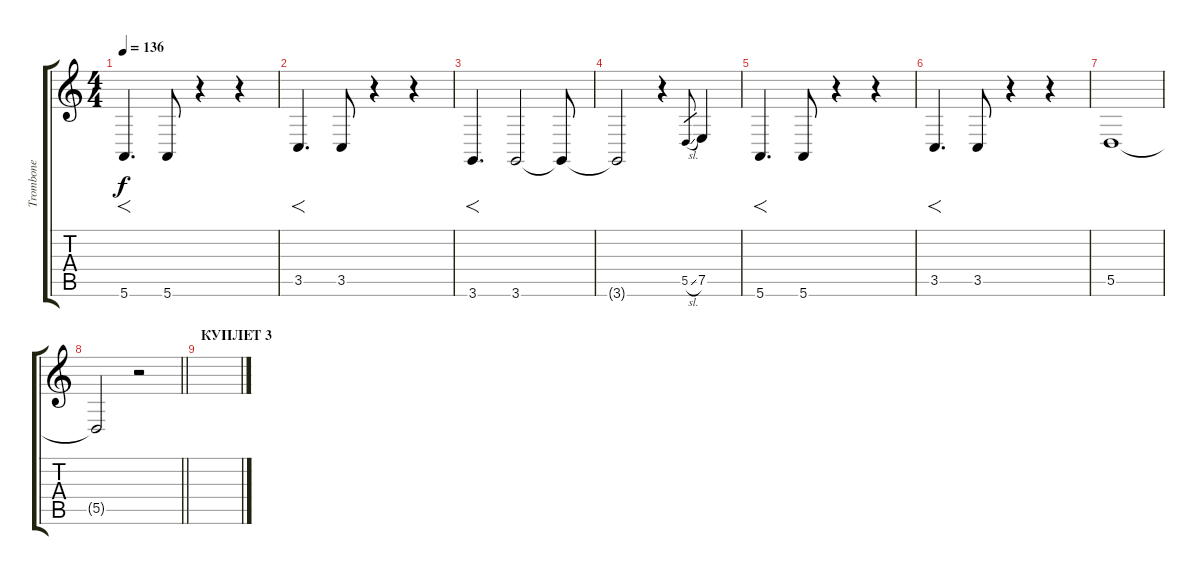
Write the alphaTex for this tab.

\track ("Trombone" "Trombone") {instrument trombone}
\staff {score tabs}
\tuning (E4 B3 G3 D3 A2 E2) {hide}
\ts (4 4)
\tempo 136
\clef g2
\ks c
5.6.4{f d dy f} 5.6.8 r.4 r.4 |
3.5.4{f d} 3.5.8 r.4 r.4 |
3.6.4{f d} 3.6.2 3.6{t}.8 |
3.6{t}.2 r.4 5.5{sl}.8{gr} 7.5.4 |
5.6.4{f d} 5.6.8 r.4 r.4 |
3.5.4{f d} 3.5.8 r.4 r.4 |
5.5.1 |
\barLineRight lightlight
5.5{t}.2 r.2 |
\section ("" "КУПЛЕТ 3")
